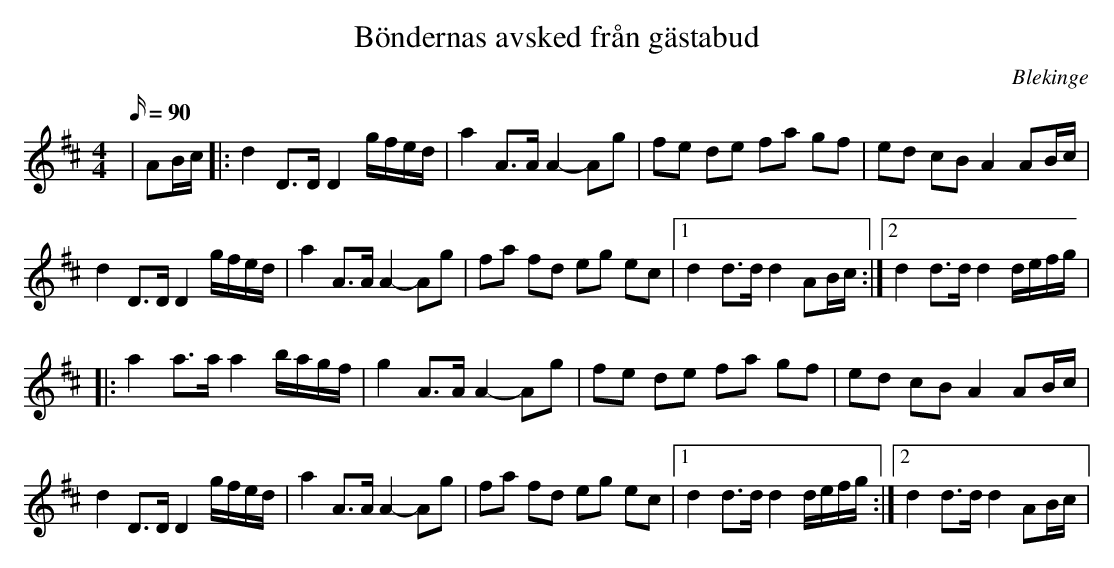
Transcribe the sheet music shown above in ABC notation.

X:1
T:Böndernas avsked från gästabud
M:4/4
L:1/16
O:Blekinge
Q:90
K:D
| A2Bc |:d4 D3D D4 gfed | a4 A3A A4-A2g2 | f2e2 d2e2 f2a2 g2f2 | e2d2 c2B2 A4 A2Bc |
d4 D3D D4 gfed | a4 A3A A4-A2g2 | f2a2 f2d2 e2g2 e2c2 |1 d4 d3d d4 A2Bc :|2 d4 d3d d4 defg |
|: a4  a3a a4 bagf | g4 A3A A4-A2g2 | f2e2 d2e2 f2a2 g2f2 | e2d2 c2B2 A4 A2Bc |
d4 D3D D4 gfed | a4 A3A A4-A2g2 | f2a2 f2d2 e2g2 e2c2 |1 d4 d3d d4 defg :|2 d4 d3d d4 A2Bc |
